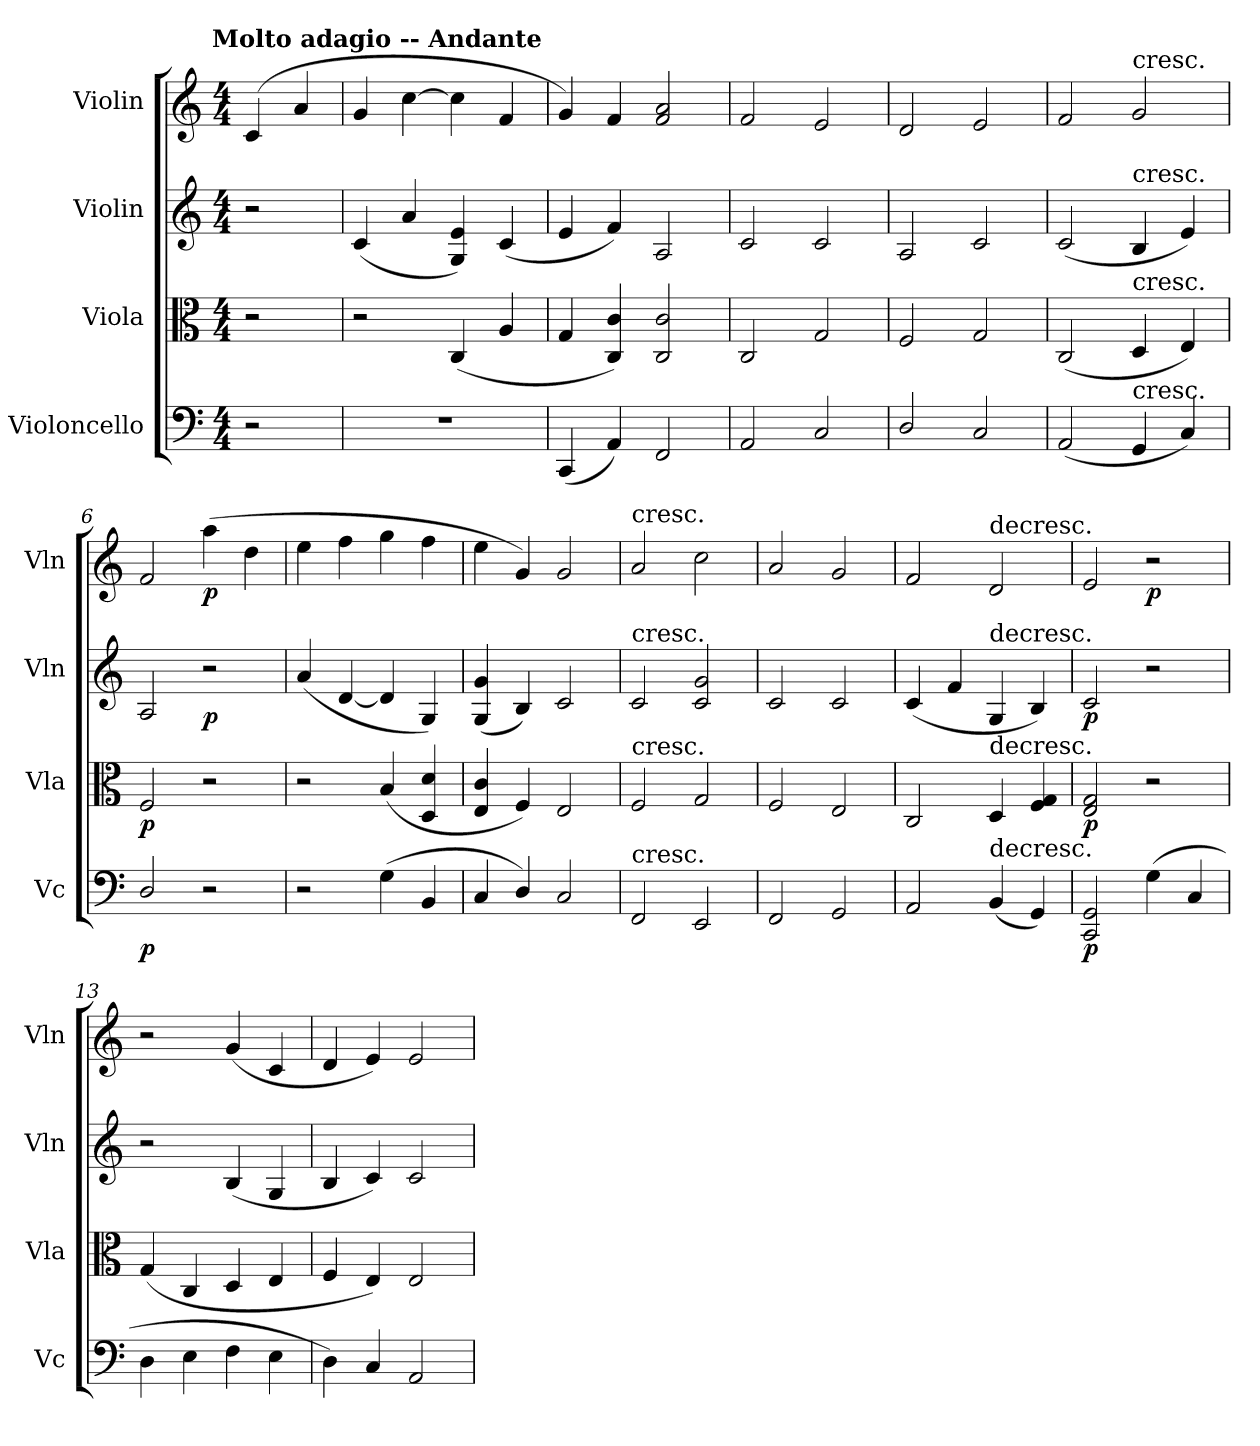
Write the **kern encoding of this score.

**kern	**dynam	**kern	**dynam	**kern	**dynam	**kern	**dynam
*part4	*part4	*part3	*part3	*part2	*part2	*part1	*part1
*staff4	*staff4	*staff3	*staff3	*staff2	*staff2	*staff1	*staff1
*I"Violoncello	*	*I"Viola	*	*I"Violin	*	*I"Violin	*
*I'Vc	*	*I'Vla	*	*I'Vln	*	*I'Vln	*
*clefF4	*	*clefC3	*	*clefG2	*	*clefG2	*
*k[]	*	*k[]	*	*k[]	*	*k[]	*
*C:	*	*C:	*	*C:	*	*C:	*
!!LO:TX:omd:t=Molto adagio -- Andante
*M4/4	*	*M4/4	*	*M4/4	*	*M4/4	*
*MM54	*	*MM54	*	*MM54	*	*MM54	*
=	=	=	=	=	=	=	=
2r	.	2r	.	2r	.	(4c/	.
.	.	.	.	.	.	4a/	.
=1	=1	=1	=1	=1	=1	=1	=1
1r	.	2r	.	(4c/	.	4g/	.
.	.	.	.	4a/	.	[4cc\	.
.	.	(4C/	.	4G/ 4e/)	.	4cc\]	.
.	.	4A/	.	(4c/	.	4f/	.
=2	=2	=2	=2	=2	=2	=2	=2
(4CC/	.	4G/	.	4e/	.	4g/)	.
4AA/)	.	4C/ 4c/)	.	4f/)	.	4f/	.
2FF/	.	2C/ 2c/	.	2A/	.	2f/ 2a/	.
=3	=3	=3	=3	=3	=3	=3	=3
2AA/	.	2C/	.	2c/	.	2f/	.
2C/	.	2G/	.	2c/	.	2e/	.
=4	=4	=4	=4	=4	=4	=4	=4
2D/	.	2F/	.	2A/	.	2d/	.
2C/	.	2G/	.	2c/	.	2e/	.
=5	=5	=5	=5	=5	=5	=5	=5
(2AA/	.	(2C/	.	(2c/	.	2f/	.
!	!	!	!	!	!	!LO:TX:t=cresc.	!
!	!	!	!	!LO:TX:t=cresc.	!	!	!
!	!	!LO:TX:t=cresc.	!	!	!	!	!
!LO:TX:t=cresc.	!	!	!	!	!	!	!
4GG/	.	4D/	.	4B/	.	2g/	.
4C/)	.	4E/)	.	4e/)	.	.	.
=6	=6	=6	=6	=6	=6	=6	=6
2D/	p	2F/	p	2A/	.	2f/	.
2r	.	2r	.	2r	p	(4aa\	p
.	.	.	.	.	.	4dd\	.
=7	=7	=7	=7	=7	=7	=7	=7
2r	.	2r	.	(4a/	.	4ee\	.
.	.	.	.	[4d/	.	4ff\	.
(4G\	.	(4B/	.	4d/]	.	4gg\	.
4BB/	.	4D/ 4d/	.	4G/)	.	4ff\	.
=8	=8	=8	=8	=8	=8	=8	=8
4C/	.	4E/ 4c/	.	(4G/ 4g/	.	4ee\	.
4D/)	.	4F/)	.	4B/)	.	4g/)	.
2C/	.	2E/	.	2c/	.	2g/	.
=9	=9	=9	=9	=9	=9	=9	=9
!	!	!	!	!	!	!LO:TX:t=cresc.	!
!	!	!	!	!LO:TX:t=cresc.	!	!	!
!	!	!LO:TX:t=cresc.	!	!	!	!	!
!LO:TX:t=cresc.	!	!	!	!	!	!	!
2FF/	.	2F/	.	2c/	.	2a/	.
2EE/	.	2G/	.	2c/ 2g/	.	2cc\	.
=10	=10	=10	=10	=10	=10	=10	=10
2FF/	.	2F/	.	2c/	.	2a/	.
2GG/	.	2E/	.	2c/	.	2g/	.
=11	=11	=11	=11	=11	=11	=11	=11
2AA/	.	2C/	.	(4c/	.	2f/	.
.	.	.	.	4f/	.	.	.
!	!	!	!	!	!	!LO:TX:t=decresc.	!
!	!	!	!	!LO:TX:t=decresc.	!	!	!
!	!	!LO:TX:t=decresc.	!	!	!	!	!
!LO:TX:t=decresc.	!	!	!	!	!	!	!
(4BB/	.	4D/	.	4G/	.	2d/	.
4GG/)	.	4F/ 4G/	.	4B/)	.	.	.
=12	=12	=12	=12	=12	=12	=12	=12
2CC/ 2GG/	p	2E/ 2G/	p	2c/	p	2e/	.
(4G\	.	2r	.	2r	.	2r	p
4C/	.	.	.	.	.	.	.
=13	=13	=13	=13	=13	=13	=13	=13
4D\	.	(4G/	.	2r	.	2r	.
4E\	.	4C/	.	.	.	.	.
4F\	.	4D/	.	(4B/	.	(4g/	.
4E\	.	4E/	.	4G/	.	4c/	.
=14	=14	=14	=14	=14	=14	=14	=14
4D\)	.	4F/	.	4B/	.	4d/	.
4C/	.	4E/)	.	4c/)	.	4e/)	.
2AA/	.	2E/	.	2c/	.	2e/	.
=	=	=	=	=	=	=	=
*-	*-	*-	*-	*-	*-	*-	*-
